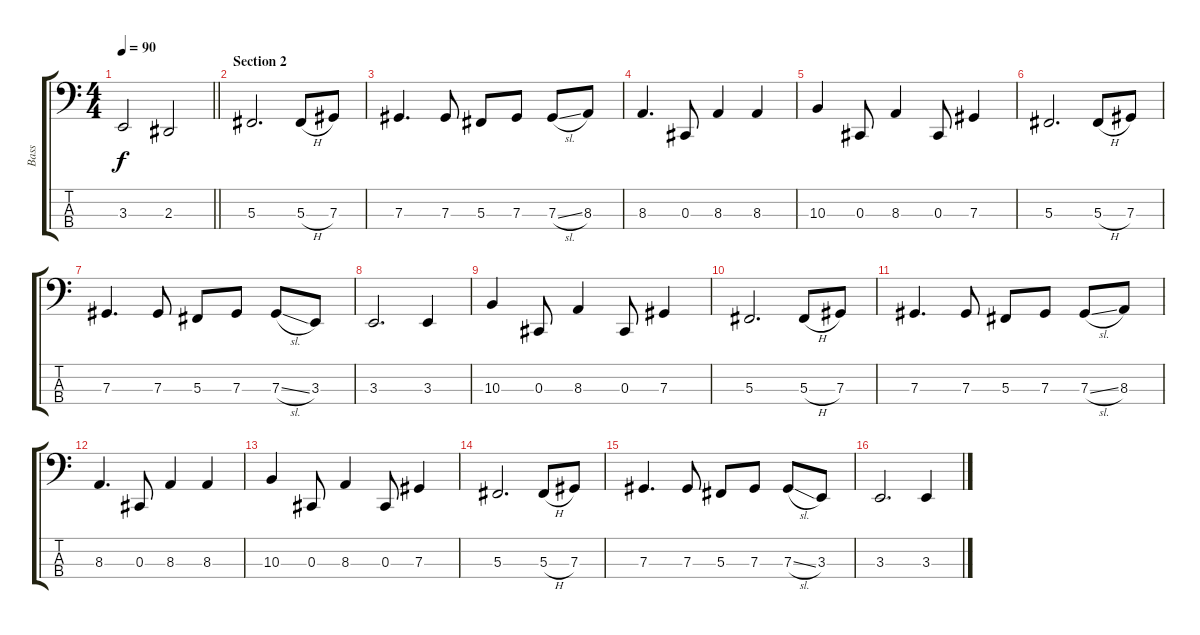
\track ("Bass" "Bass") {instrument electricbasspick}
\staff {score tabs}
\tuning (B1 Gb1 Db1 Ab0) {hide}
\ts (4 4)
\tempo 90
\clef f4
\barLineRight lightlight
\ks c
3.3.2{dy f} 2.3.2 |
\section ("" "Section 2")
5.3.2{d} 5.3{h}.8 7.3.8 |
7.3.4{d} 7.3.8 5.3.8 7.3.8 7.3{sl}.8 8.3.8 |
8.3.4{d} 0.3.8 8.3.4 8.3.4 |
10.3.4 0.3.8 8.3.4 0.3.8 7.3.4 |
5.3.2{d} 5.3{h}.8 7.3.8 |
7.3.4{d} 7.3.8 5.3.8 7.3.8 7.3{sl}.8 3.3.8 |
3.3.2{d} 3.3.4 |
10.3.4 0.3.8 8.3.4 0.3.8 7.3.4 |
5.3.2{d} 5.3{h}.8 7.3.8 |
7.3.4{d} 7.3.8 5.3.8 7.3.8 7.3{sl}.8 8.3.8 |
8.3.4{d} 0.3.8 8.3.4 8.3.4 |
10.3.4 0.3.8 8.3.4 0.3.8 7.3.4 |
5.3.2{d} 5.3{h}.8 7.3.8 |
7.3.4{d} 7.3.8 5.3.8 7.3.8 7.3{sl}.8 3.3.8 |
3.3.2{d} 3.3.4
